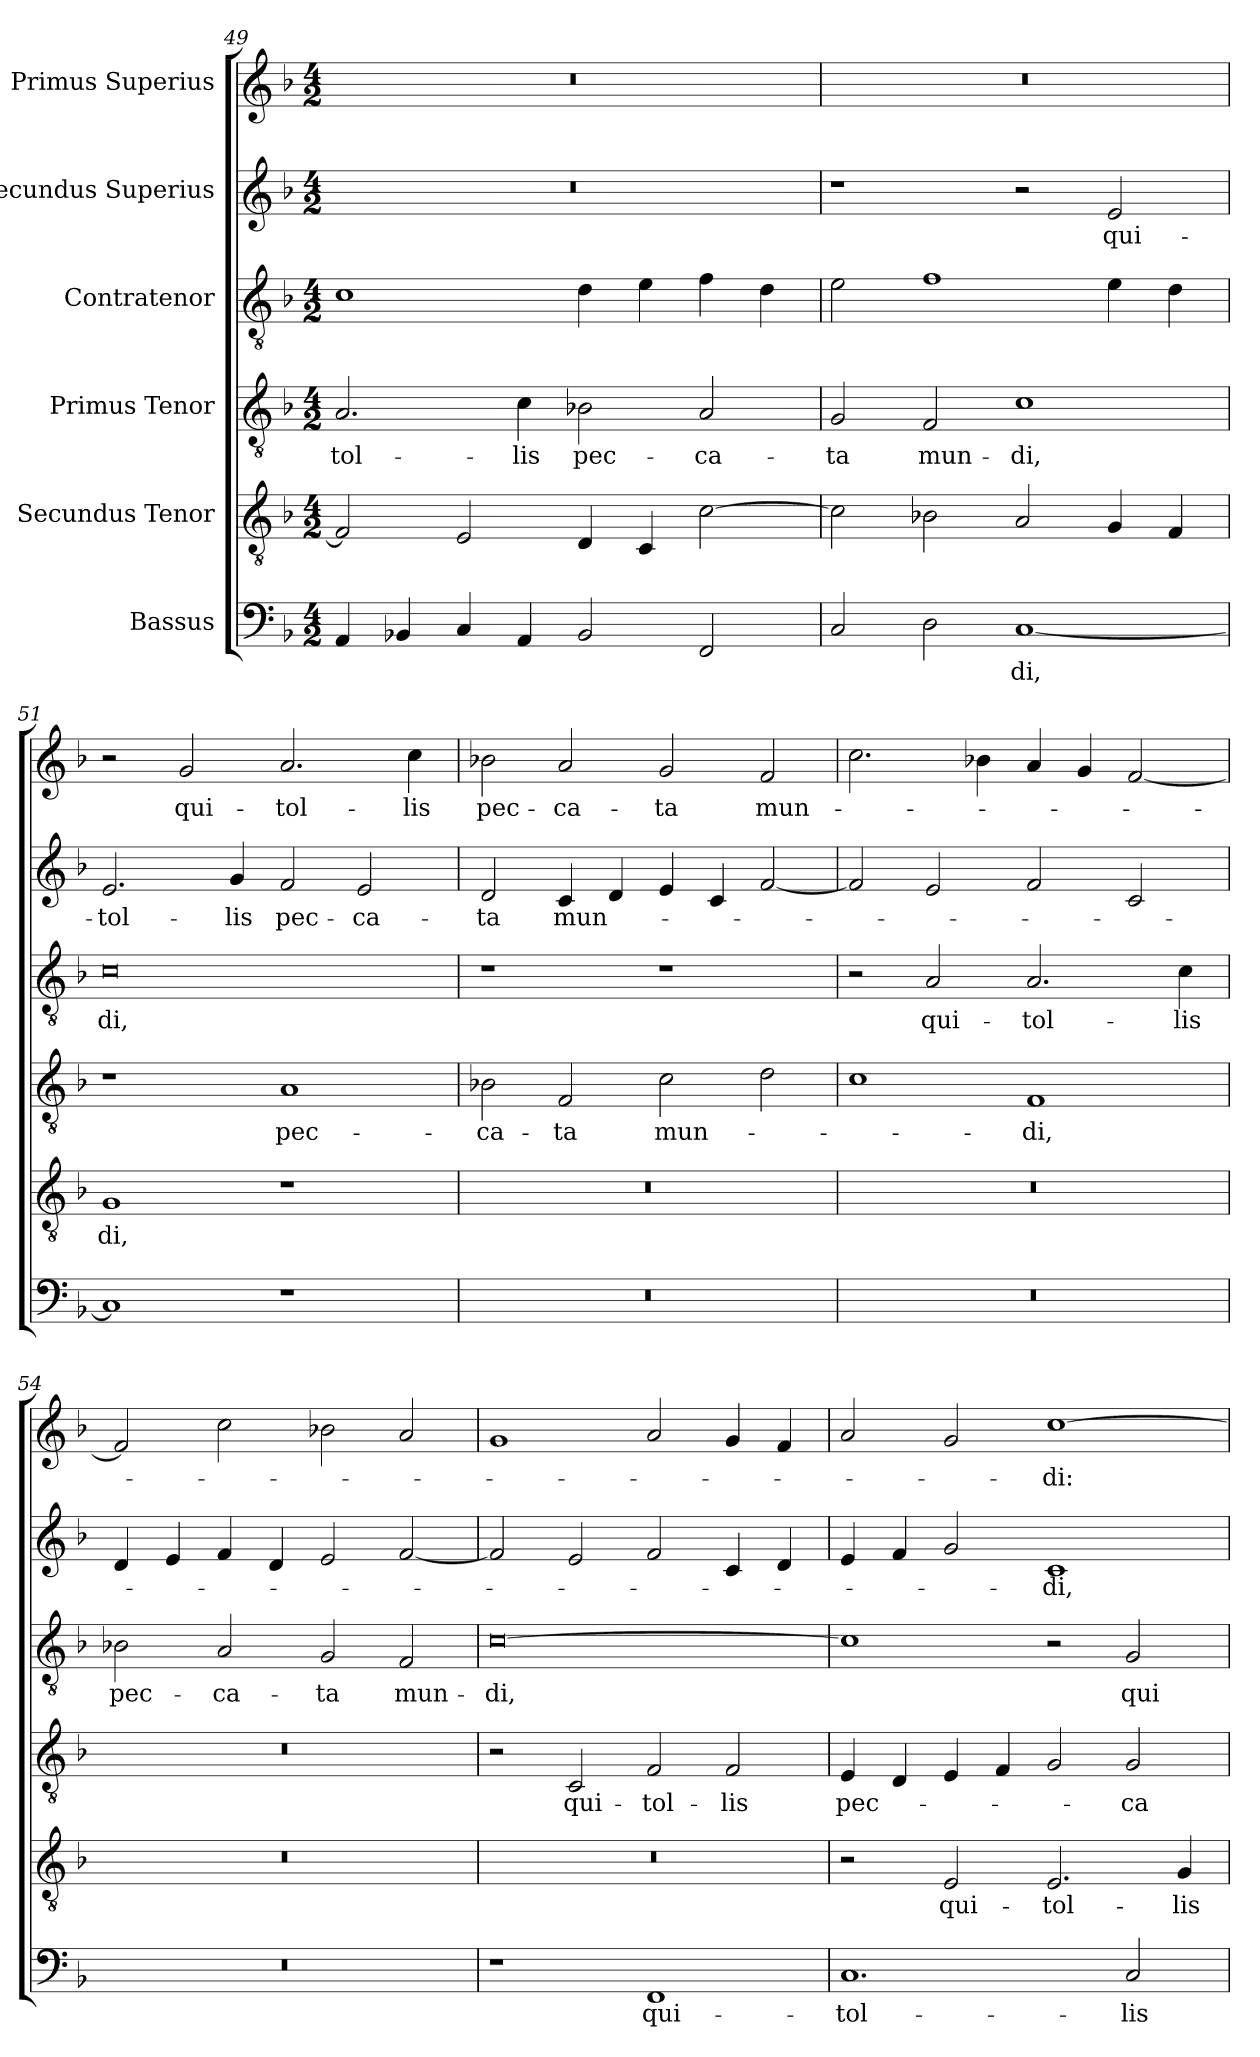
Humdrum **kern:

**kern	**text	**kern	**text	**kern	**text	**kern	**text	**kern	**text	**kern	**text
*part6	*part6	*part5	*part5	*part4	*part4	*part3	*part3	*part2	*part2	*part1	*part1
*staff6	*staff6	*staff5	*staff5	*staff4	*staff4	*staff3	*staff3	*staff2	*staff2	*staff1	*staff1
*I"Bassus	*	*I"Secundus Tenor	*	*I"Primus Tenor	*	*I"Contratenor	*	*I"Secundus Superius	*	*I"Primus Superius	*
*clefF4	*	*clefGv2	*	*clefGv2	*	*clefGv2	*	*clefG2	*	*clefG2	*
*k[b-]	*	*k[b-]	*	*k[b-]	*	*k[b-]	*	*k[b-]	*	*k[b-]	*
*M4/2	*	*M4/2	*	*M4/2	*	*M4/2	*	*M4/2	*	*M4/2	*
=49	=49	=49	=49	=49	=49	=49	=49	=49	=49	=49	=49
4AA/	.	2F/]	.	2.A/	tol-	1c\	.	0r	.	0r	.
4BB-X/	.	.	.	.	.	.	.	.	.	.	.
4C/	.	2E/	.	.	.	.	.	.	.	.	.
4AA/	.	.	.	4c\	-lis	.	.	.	.	.	.
2BB-/	.	4D/	.	2B-X\	pec-	4d\	.	.	.	.	.
.	.	4C/	.	.	.	4e\	.	.	.	.	.
2FF/	.	[2c\	.	2A/	-ca-	4f\	.	.	.	.	.
.	.	.	.	.	.	4d\	.	.	.	.	.
=50	=50	=50	=50	=50	=50	=50	=50	=50	=50	=50	=50
2C/	.	2c\]	.	2G/	-ta	2e\	.	1r	.	0r	.
2D\	.	2B-X\	.	2F/	mun-	1f\	.	.	.	.	.
[1C/	-di,	2A/	.	1c\	-di,	.	.	2r	.	.	.
.	.	4G/	.	.	.	4e\	.	2e/	qui-	.	.
.	.	4F/	.	.	.	4d\	.	.	.	.	.
=51	=51	=51	=51	=51	=51	=51	=51	=51	=51	=51	=51
1C/]	.	1G/	-di,	1r	.	0c\	-di,	2.e/	tol-	2r	.
.	.	.	.	.	.	.	.	.	.	2g/	qui-
.	.	.	.	.	.	.	.	4g/	-lis	.	.
1r	.	1r	.	1A/	pec-	.	.	2f/	pec-	2.a/	tol-
.	.	.	.	.	.	.	.	2e/	-ca-	.	.
.	.	.	.	.	.	.	.	.	.	4cc\	-lis
=52	=52	=52	=52	=52	=52	=52	=52	=52	=52	=52	=52
0r	.	0r	.	2B-X\	-ca-	1r	.	2d/	-ta	2b-X\	pec-
.	.	.	.	2F/	-ta	.	.	4c/	mun-	2a/	-ca-
.	.	.	.	.	.	.	.	4d/	.	.	.
.	.	.	.	2c\	mun-	1r	.	4e/	.	2g/	-ta
.	.	.	.	.	.	.	.	4c/	.	.	.
.	.	.	.	2d\	.	.	.	[2f/	.	2f/	mun-
=53	=53	=53	=53	=53	=53	=53	=53	=53	=53	=53	=53
0r	.	0r	.	1c\	.	2r	.	2f/]	.	2.cc\	.
.	.	.	.	.	.	2A/	qui-	2e/	.	.	.
.	.	.	.	.	.	.	.	.	.	4b-X\	.
.	.	.	.	1F/	-di,	2.A/	tol-	2f/	.	4a/	.
.	.	.	.	.	.	.	.	.	.	4g/	.
.	.	.	.	.	.	.	.	2c/	.	[2f/	.
.	.	.	.	.	.	4c\	-lis	.	.	.	.
=54	=54	=54	=54	=54	=54	=54	=54	=54	=54	=54	=54
0r	.	0r	.	0r	.	2B-X\	pec-	4d/	.	2f/]	.
.	.	.	.	.	.	.	.	4e/	.	.	.
.	.	.	.	.	.	2A/	-ca-	4f/	.	2cc\	.
.	.	.	.	.	.	.	.	4d/	.	.	.
.	.	.	.	.	.	2G/	-ta	2e/	.	2b-X\	.
.	.	.	.	.	.	2F/	mun-	[2f/	.	2a/	.
=55	=55	=55	=55	=55	=55	=55	=55	=55	=55	=55	=55
1r	.	0r	.	2r	.	[0c\	-di,	2f/]	.	1g/	.
.	.	.	.	2C/	qui-	.	.	2e/	.	.	.
1FF/	qui-	.	.	2F/	tol-	.	.	2f/	.	2a/	.
.	.	.	.	2F/	-lis	.	.	4c/	.	4g/	.
.	.	.	.	.	.	.	.	4d/	.	4f/	.
=56	=56	=56	=56	=56	=56	=56	=56	=56	=56	=56	=56
1.C/	tol-	2r	.	4E/	pec-	1c\]	.	4e/	.	2a/	.
.	.	.	.	4D/	.	.	.	4f/	.	.	.
.	.	2E/	qui-	4E/	.	.	.	2g/	.	2g/	.
.	.	.	.	4F/	.	.	.	.	.	.	.
.	.	2.E/	tol-	2G/	.	2r	.	1c/	-di,	[1cc\	-di:
2C/	-lis	.	.	2G/	-ca-	2G/	qui-	.	.	.	.
.	.	4G/	-lis	.	.	.	.	.	.	.	.
=	=	=	=	=	=	=	=	=	=	=	=
*-	*-	*-	*-	*-	*-	*-	*-	*-	*-	*-	*-
